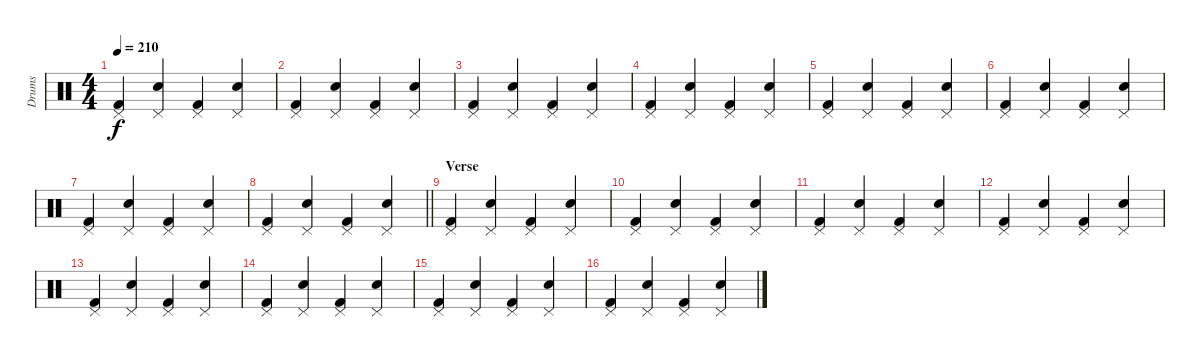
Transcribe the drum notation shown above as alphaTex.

\track ("Drums" "Drums") {instrument percussion}
\staff {score}
\articulation defaults
\ts (4 4)
\tempo 210
\clef neutral
\ks c
("Pedal Hi-Hat (hit)" "Kick (hit) 2").4{dy f} ("Pedal Hi-Hat (hit)" "Electric Snare (hit)").4 ("Pedal Hi-Hat (hit)" "Kick (hit) 2").4 ("Pedal Hi-Hat (hit)" "Electric Snare (hit)").4 |
("Pedal Hi-Hat (hit)" "Kick (hit) 2").4 ("Pedal Hi-Hat (hit)" "Electric Snare (hit)").4 ("Pedal Hi-Hat (hit)" "Kick (hit) 2").4 ("Pedal Hi-Hat (hit)" "Electric Snare (hit)").4 |
("Pedal Hi-Hat (hit)" "Kick (hit) 2").4 ("Pedal Hi-Hat (hit)" "Electric Snare (hit)").4 ("Pedal Hi-Hat (hit)" "Kick (hit) 2").4 ("Pedal Hi-Hat (hit)" "Electric Snare (hit)").4 |
("Pedal Hi-Hat (hit)" "Kick (hit) 2").4 ("Pedal Hi-Hat (hit)" "Electric Snare (hit)").4 ("Pedal Hi-Hat (hit)" "Kick (hit) 2").4 ("Pedal Hi-Hat (hit)" "Electric Snare (hit)").4 |
("Pedal Hi-Hat (hit)" "Kick (hit) 2").4 ("Pedal Hi-Hat (hit)" "Electric Snare (hit)").4 ("Pedal Hi-Hat (hit)" "Kick (hit) 2").4 ("Pedal Hi-Hat (hit)" "Electric Snare (hit)").4 |
("Pedal Hi-Hat (hit)" "Kick (hit) 2").4 ("Pedal Hi-Hat (hit)" "Electric Snare (hit)").4 ("Pedal Hi-Hat (hit)" "Kick (hit) 2").4 ("Pedal Hi-Hat (hit)" "Electric Snare (hit)").4 |
("Pedal Hi-Hat (hit)" "Kick (hit) 2").4 ("Pedal Hi-Hat (hit)" "Electric Snare (hit)").4 ("Pedal Hi-Hat (hit)" "Kick (hit) 2").4 ("Pedal Hi-Hat (hit)" "Electric Snare (hit)").4 |
\barLineRight lightlight
("Pedal Hi-Hat (hit)" "Kick (hit) 2").4 ("Pedal Hi-Hat (hit)" "Electric Snare (hit)").4 ("Pedal Hi-Hat (hit)" "Kick (hit) 2").4 ("Pedal Hi-Hat (hit)" "Electric Snare (hit)").4 |
\section ("" "Verse")
("Pedal Hi-Hat (hit)" "Kick (hit) 2").4 ("Pedal Hi-Hat (hit)" "Electric Snare (hit)").4 ("Pedal Hi-Hat (hit)" "Kick (hit) 2").4 ("Pedal Hi-Hat (hit)" "Electric Snare (hit)").4 |
("Pedal Hi-Hat (hit)" "Kick (hit) 2").4 ("Pedal Hi-Hat (hit)" "Electric Snare (hit)").4 ("Pedal Hi-Hat (hit)" "Kick (hit) 2").4 ("Pedal Hi-Hat (hit)" "Electric Snare (hit)").4 |
("Pedal Hi-Hat (hit)" "Kick (hit) 2").4 ("Pedal Hi-Hat (hit)" "Electric Snare (hit)").4 ("Pedal Hi-Hat (hit)" "Kick (hit) 2").4 ("Pedal Hi-Hat (hit)" "Electric Snare (hit)").4 |
("Pedal Hi-Hat (hit)" "Kick (hit) 2").4 ("Pedal Hi-Hat (hit)" "Electric Snare (hit)").4 ("Pedal Hi-Hat (hit)" "Kick (hit) 2").4 ("Pedal Hi-Hat (hit)" "Electric Snare (hit)").4 |
("Pedal Hi-Hat (hit)" "Kick (hit) 2").4 ("Pedal Hi-Hat (hit)" "Electric Snare (hit)").4 ("Pedal Hi-Hat (hit)" "Kick (hit) 2").4 ("Pedal Hi-Hat (hit)" "Electric Snare (hit)").4 |
("Pedal Hi-Hat (hit)" "Kick (hit) 2").4 ("Pedal Hi-Hat (hit)" "Electric Snare (hit)").4 ("Pedal Hi-Hat (hit)" "Kick (hit) 2").4 ("Pedal Hi-Hat (hit)" "Electric Snare (hit)").4 |
("Pedal Hi-Hat (hit)" "Kick (hit) 2").4 ("Pedal Hi-Hat (hit)" "Electric Snare (hit)").4 ("Pedal Hi-Hat (hit)" "Kick (hit) 2").4 ("Pedal Hi-Hat (hit)" "Electric Snare (hit)").4 |
("Pedal Hi-Hat (hit)" "Kick (hit) 2").4 ("Pedal Hi-Hat (hit)" "Electric Snare (hit)").4 ("Pedal Hi-Hat (hit)" "Kick (hit) 2").4 ("Pedal Hi-Hat (hit)" "Electric Snare (hit)").4
